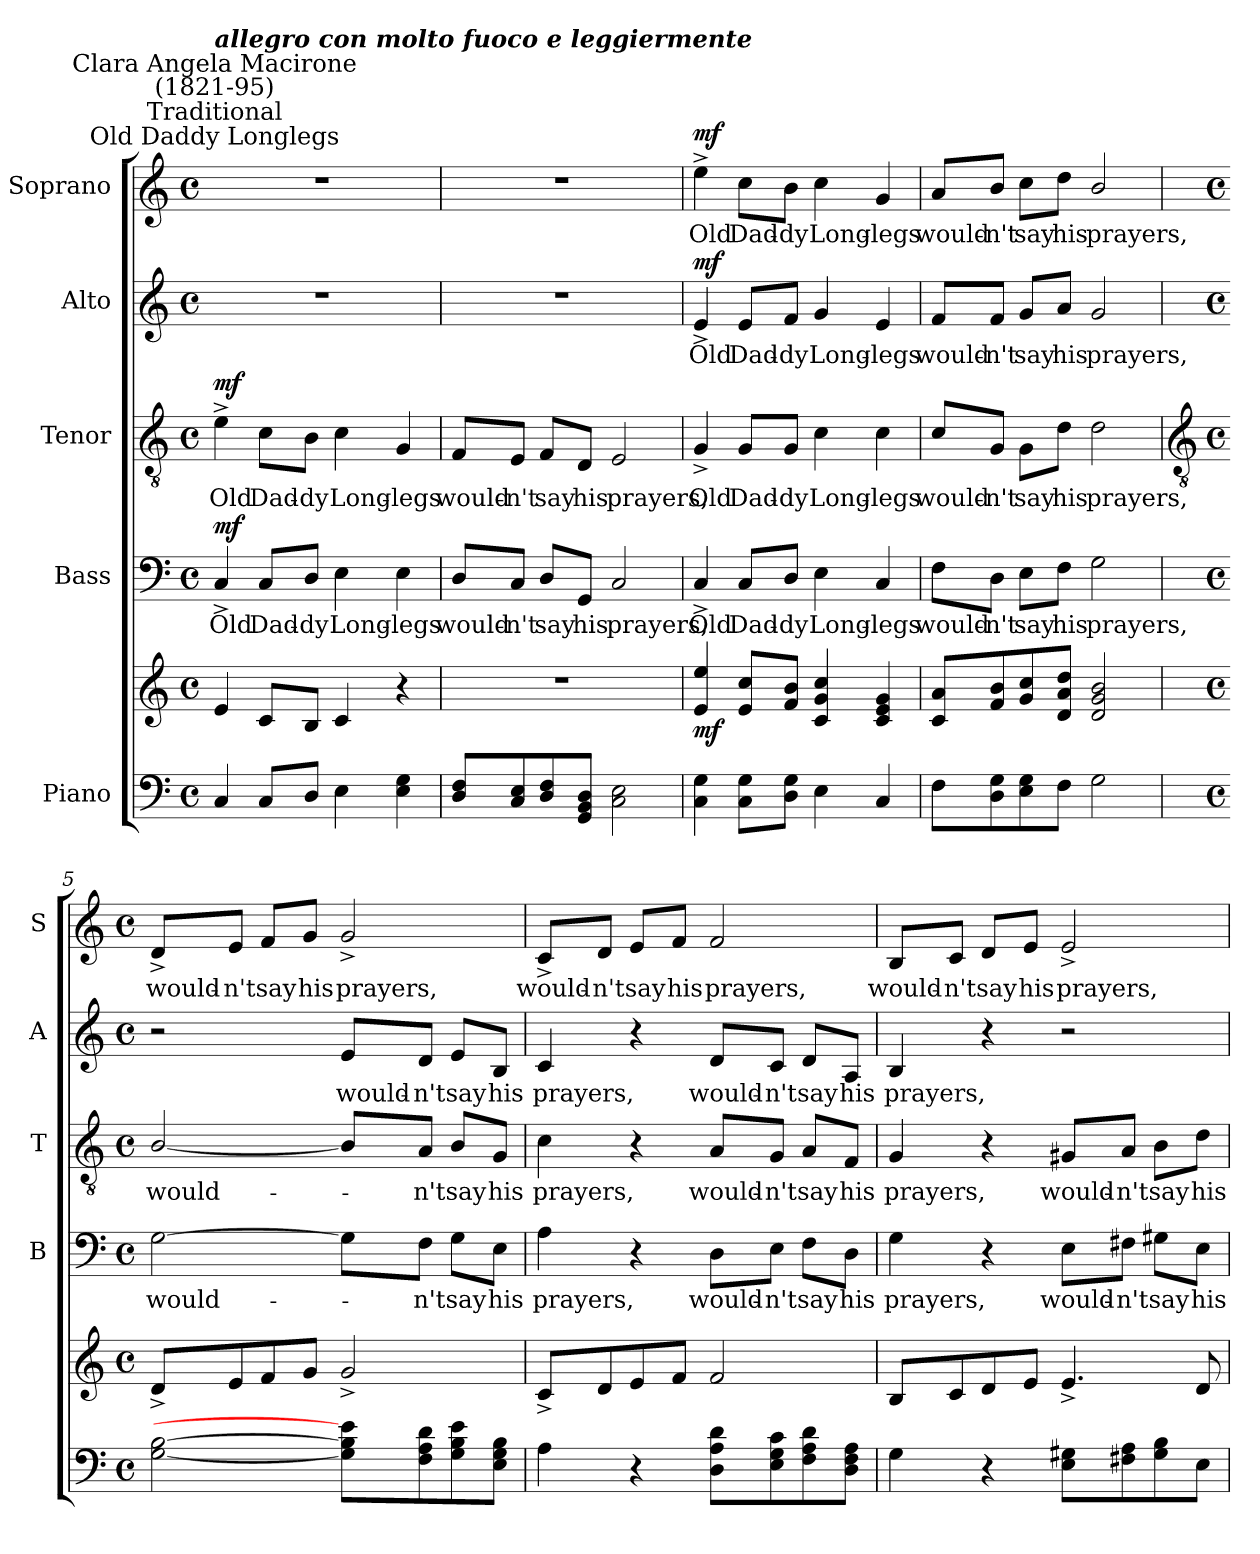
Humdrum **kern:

**kern	**kern	**dynam	**kern	**text	**dynam	**kern	**text	**dynam	**kern	**text	**dynam	**kern	**text	**dynam
*part5	*part5	*part5	*part4	*part4	*part4	*part3	*part3	*part3	*part2	*part2	*part2	*part1	*part1	*part1
*staff6	*staff5	*staff5/6	*staff4	*staff4	*staff4	*staff3	*staff3	*staff3	*staff2	*staff2	*staff2	*staff1	*staff1	*staff1
*I"Piano	*	*	*I"Bass	*	*	*I"Tenor	*	*	*I"Alto	*	*	*I"Soprano	*	*
*	*	*	*I'B	*	*	*I'T	*	*	*I'A	*	*	*I'S	*	*
*clefF4	*clefG2	*	*clefF4	*	*	*clefGv2	*	*	*clefG2	*	*	*clefG2	*	*
*k[]	*k[]	*	*k[]	*	*	*k[]	*	*	*k[]	*	*	*k[]	*	*
*C:	*C:	*	*C:	*	*	*C:	*	*	*C:	*	*	*C:	*	*
*M4/4	*M4/4	*	*M4/4	*	*	*M4/4	*	*	*M4/4	*	*	*M4/4	*	*
*met(c)	*met(c)	*	*met(c)	*	*	*met(c)	*	*	*met(c)	*	*	*met(c)	*	*
=1	=1	=1	=1	=1	=1	=1	=1	=1	=1	=1	=1	=1	=1	=1
!	!	!	!	!	!	!	!	!	!	!	!	!LO:TX:a:cj:t=Old Daddy Longlegs	!	!
!	!	!	!	!	!	!	!	!	!	!	!	!LO:TX:a:cj:t=Traditional	!	!
!	!	!	!	!	!	!	!	!	!	!	!	!LO:TX:a:cj:t=Clara Angela Macirone\n(1821-95)	!	!
!	!	!	!	!	!	!	!	!	!	!	!	!LO:TX:a:Bi:t=allegro con molto fuoco e leggiermente	!	!
!	!	!LO:DY:b=2	!	!LO:LY:b	!	!	!LO:LY:b	!	!	!	!	!	!	!
!	!	!LO:DY:n=1:b	!	!	!LO:DY:b	!	!	!LO:DY:b	!	!	!	!	!	!
4C	4e	mf mf	4C^	Old	mf	4e^	Old	mf	1r	.	.	1r	.	.
!	!	!	!	!LO:LY:b	!	!	!LO:LY:b	!	!	!	!	!	!	!
8CL	8cL	.	8C/L	Dad-	.	8c\L	Dad-	.	.	.	.	.	.	.
!	!	!	!	!LO:LY:b	!	!	!LO:LY:b	!	!	!	!	!	!	!
8DJ	8BJ	.	8D/J	-dy	.	8B\J	-dy	.	.	.	.	.	.	.
!	!	!	!	!LO:LY:b	!	!	!LO:LY:b	!	!	!	!	!	!	!
4E	4c	.	4E	Long-	.	4c	Long-	.	.	.	.	.	.	.
!	!	!	!	!LO:LY:b	!	!	!LO:LY:b	!	!	!	!	!	!	!
4E 4G	4r	.	4E	-legs	.	4G	-legs	.	.	.	.	.	.	.
=2	=2	=2	=2	=2	=2	=2	=2	=2	=2	=2	=2	=2	=2	=2
!	!	!	!	!LO:LY:b	!	!	!LO:LY:b	!	!	!	!	!	!	!
8D/ 8F/L	1r	.	8D/L	would-	.	8F/L	would-	.	1r	.	.	1r	.	.
!	!	!	!	!LO:LY:b	!	!	!LO:LY:b	!	!	!	!	!	!	!
8C 8E	.	.	8C/J	-n't	.	8E/J	-n't	.	.	.	.	.	.	.
!	!	!	!	!LO:LY:b	!	!	!LO:LY:b	!	!	!	!	!	!	!
8D/ 8F/	.	.	8D/L	say	.	8F/L	say	.	.	.	.	.	.	.
!	!	!	!	!LO:LY:b	!	!	!LO:LY:b	!	!	!	!	!	!	!
8GG 8BB 8DJ	.	.	8GG/J	his	.	8D/J	his	.	.	.	.	.	.	.
!	!	!	!	!LO:LY:b	!	!	!LO:LY:b	!	!	!	!	!	!	!
2C 2E	.	.	2C	prayers,	.	2E	prayers,	.	.	.	.	.	.	.
=3	=3	=3	=3	=3	=3	=3	=3	=3	=3	=3	=3	=3	=3	=3
!	!	!LO:DY:b	!	!LO:LY:b	!	!	!LO:LY:b	!	!	!LO:LY:b	!LO:DY:b	!	!LO:LY:b	!LO:DY:b
4C 4G	4e 4ee	mf	4C^	Old	.	4G^	Old	.	4e^	Old	mf	4ee^	Old	mf
!	!	!	!	!LO:LY:b	!	!	!LO:LY:b	!	!	!LO:LY:b	!	!	!LO:LY:b	!
8C 8GL	8e 8ccL	.	8C/L	Dad-	.	8G/L	Dad-	.	8e/L	Dad-	.	8cc\L	Dad-	.
!	!	!	!	!LO:LY:b	!	!	!LO:LY:b	!	!	!LO:LY:b	!	!	!LO:LY:b	!
8D 8GJ	8f 8bJ	.	8D/J	-dy	.	8G/J	-dy	.	8f/J	-dy	.	8b\J	-dy	.
!	!	!	!	!LO:LY:b	!	!	!LO:LY:b	!	!	!LO:LY:b	!	!	!LO:LY:b	!
4E	4c 4g 4cc	.	4E	Long-	.	4c	Long-	.	4g	Long-	.	4cc	Long-	.
!	!	!	!	!LO:LY:b	!	!	!LO:LY:b	!	!	!LO:LY:b	!	!	!LO:LY:b	!
4C	4c 4e 4g	.	4C	-legs	.	4c	-legs	.	4e	-legs	.	4g	-legs	.
=4	=4	=4	=4	=4	=4	=4	=4	=4	=4	=4	=4	=4	=4	=4
!	!	!	!	!LO:LY:b	!	!	!LO:LY:b	!	!	!LO:LY:b	!	!	!LO:LY:b	!
8FL	8c 8aL	.	8F\L	would-	.	8c/L	would-	.	8f/L	would-	.	8a/L	would-	.
!	!	!	!	!LO:LY:b	!	!	!LO:LY:b	!	!	!LO:LY:b	!	!	!LO:LY:b	!
8D 8G	8f 8b	.	8D\J	-n't	.	8G/J	-n't	.	8f/J	-n't	.	8b/J	-n't	.
!	!	!	!	!LO:LY:b	!	!	!LO:LY:b	!	!	!LO:LY:b	!	!	!LO:LY:b	!
8E 8G	8g 8cc	.	8E\L	say	.	8G\L	say	.	8g/L	say	.	8cc\L	say	.
!	!	!	!	!LO:LY:b	!	!	!LO:LY:b	!	!	!LO:LY:b	!	!	!LO:LY:b	!
8FJ	8d 8a 8ddJ	.	8F\J	his	.	8d\J	his	.	8a/J	his	.	8dd\J	his	.
!	!	!	!	!LO:LY:b	!	!	!LO:LY:b	!	!	!LO:LY:b	!	!	!LO:LY:b	!
2G	2d/ 2g/ 2b/	.	2G	prayers,	.	2d	prayers,	.	2g	prayers,	.	2b/	prayers,	.
!!LO:LB:g=z
=5	=5	=5	=5	=5	=5	=5	=5	=5	=5	=5	=5	=5	=5	=5
*	*	*	*	*	*	*clefGv2	*	*	*	*	*	*	*	*
*M4/4	*M4/4	*	*M4/4	*	*	*M4/4	*	*	*M4/4	*	*	*M4/4	*	*
*met(c)	*met(c)	*	*met(c)	*	*	*met(c)	*	*	*met(c)	*	*	*met(c)	*	*
!	!	!	!	!LO:LY:b	!	!	!LO:LY:b	!	!	!	!	!	!LO:LY:b	!
[2G\ [2B\	8d^L	.	[2G\	would-	.	[2B/	would-	.	2r	.	.	8d^/L	would-	.
!	!	!	!	!	!	!	!	!	!	!	!	!	!LO:LY:b	!
.	8e	.	.	.	.	.	.	.	.	.	.	8e/J	-n't	.
!	!	!	!	!	!	!	!	!	!	!	!	!	!LO:LY:b	!
.	8f	.	.	.	.	.	.	.	.	.	.	8f/L	say	.
!	!	!	!	!	!	!	!	!	!	!	!	!	!LO:LY:b	!
.	8gJ	.	.	.	.	.	.	.	.	.	.	8g/J	his	.
!	!	!	!	!	!	!	!	!	!	!LO:LY:b	!	!	!LO:LY:b	!
8G\] 8B\] 8e\]L	2g^	.	8G\L]	.	.	8B/L]	.	.	8e/L	would-	.	2g^	prayers,	.
!	!	!	!	!LO:LY:b	!	!	!LO:LY:b	!	!	!LO:LY:b	!	!	!	!
8F 8A 8d	.	.	8F\J	n't	.	8A/J	n't	.	8d/J	-n't	.	.	.	.
!	!	!	!	!LO:LY:b	!	!	!LO:LY:b	!	!	!LO:LY:b	!	!	!	!
8G\ 8B\ 8e\	.	.	8G\L	say	.	8B/L	say	.	8e/L	say	.	.	.	.
!	!	!	!	!LO:LY:b	!	!	!LO:LY:b	!	!	!LO:LY:b	!	!	!	!
8E 8G 8BJ	.	.	8E\J	his	.	8G/J	his	.	8B/J	his	.	.	.	.
=6	=6	=6	=6	=6	=6	=6	=6	=6	=6	=6	=6	=6	=6	=6
!	!	!	!	!LO:LY:b	!	!	!LO:LY:b	!	!	!LO:LY:b	!	!	!LO:LY:b	!
4A	8c^L	.	4A	prayers,	.	4c	prayers,	.	4c	prayers,	.	8c^/L	would-	.
!	!	!	!	!	!	!	!	!	!	!	!	!	!LO:LY:b	!
.	8d	.	.	.	.	.	.	.	.	.	.	8d/J	-n't	.
!	!	!	!	!	!	!	!	!	!	!	!	!	!LO:LY:b	!
4r	8e	.	4r	.	.	4r	.	.	4r	.	.	8e/L	say	.
!	!	!	!	!	!	!	!	!	!	!	!	!	!LO:LY:b	!
.	8fJ	.	.	.	.	.	.	.	.	.	.	8f/J	his	.
!	!	!	!	!LO:LY:b	!	!	!LO:LY:b	!	!	!LO:LY:b	!	!	!LO:LY:b	!
8D 8A 8dL	2f	.	8D\L	would-	.	8A/L	would-	.	8d/L	would-	.	2f	prayers,	.
!	!	!	!	!LO:LY:b	!	!	!LO:LY:b	!	!	!LO:LY:b	!	!	!	!
8E 8G 8c	.	.	8E\J	-n't	.	8G/J	-n't	.	8c/J	-n't	.	.	.	.
!	!	!	!	!LO:LY:b	!	!	!LO:LY:b	!	!	!LO:LY:b	!	!	!	!
8F 8A 8d	.	.	8F\L	say	.	8A/L	say	.	8d/L	say	.	.	.	.
!	!	!	!	!LO:LY:b	!	!	!LO:LY:b	!	!	!LO:LY:b	!	!	!	!
8D 8F 8AJ	.	.	8D\J	his	.	8F/J	his	.	8A/J	his	.	.	.	.
=7	=7	=7	=7	=7	=7	=7	=7	=7	=7	=7	=7	=7	=7	=7
!	!	!	!	!LO:LY:b	!	!	!LO:LY:b	!	!	!LO:LY:b	!	!	!LO:LY:b	!
4G	8BL	.	4G	prayers,	.	4G	prayers,	.	4B	prayers,	.	8B/L	would-	.
!	!	!	!	!	!	!	!	!	!	!	!	!	!LO:LY:b	!
.	8c	.	.	.	.	.	.	.	.	.	.	8c/J	-n't	.
!	!	!	!	!	!	!	!	!	!	!	!	!	!LO:LY:b	!
4r	8d	.	4r	.	.	4r	.	.	4r	.	.	8d/L	say	.
!	!	!	!	!	!	!	!	!	!	!	!	!	!LO:LY:b	!
.	8eJ	.	.	.	.	.	.	.	.	.	.	8e/J	his	.
!	!	!	!	!LO:LY:b	!	!	!LO:LY:b	!	!	!	!	!	!LO:LY:b	!
8E 8G#XL	4.e^	.	8E\L	would-	.	8G#X/L	would-	.	2r	.	.	2e^	prayers,	.
!	!	!	!	!LO:LY:b	!	!	!LO:LY:b	!	!	!	!	!	!	!
8F#X 8A	.	.	8F#X\J	-n't	.	8A/J	-n't	.	.	.	.	.	.	.
!	!	!	!	!LO:LY:b	!	!	!LO:LY:b	!	!	!	!	!	!	!
8G# 8B	.	.	8G#X\L	say	.	8B\L	say	.	.	.	.	.	.	.
!	!	!	!	!LO:LY:b	!	!	!LO:LY:b	!	!	!	!	!	!	!
8EJ	8d	.	8E\J	his	.	8d\J	his	.	.	.	.	.	.	.
=	=	=	=	=	=	=	=	=	=	=	=	=	=	=
*-	*-	*-	*-	*-	*-	*-	*-	*-	*-	*-	*-	*-	*-	*-
